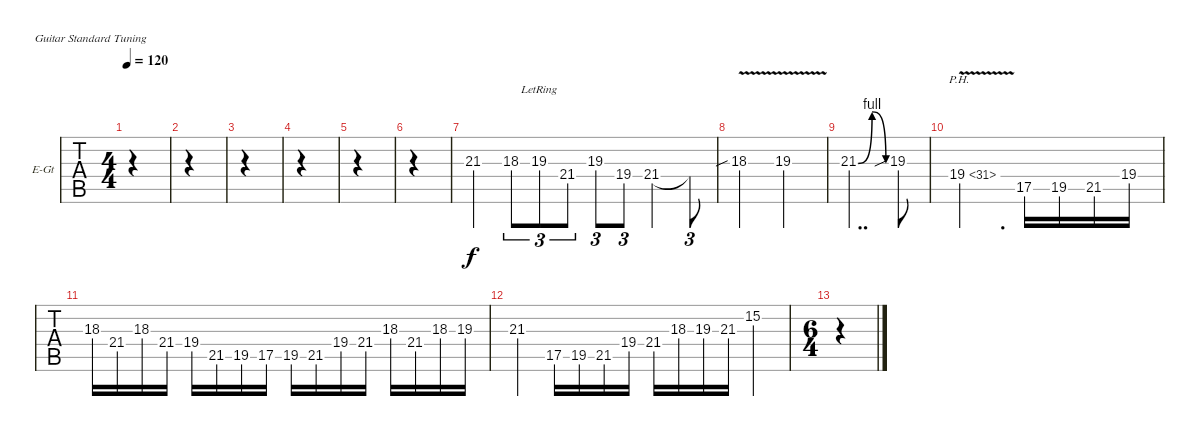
\defaultSystemsLayout 4
\bracketExtendMode groupsimilarinstruments
\firstSystemTrackNameOrientation horizontal
\otherSystemsTrackNameOrientation horizontal
\track ("Electric Guitar" "E-Gt") {instrument distortionguitar}
\staff {tabs}
\tuning (E4 B3 G3 D3 A2 E2)
\ts (4 4)
\tempo 120
\clef g2
\scale
0.487395
\ks c
|
\scale
0.256303 |
\scale
0.256303 |
\scale
0.333333 |
\scale
0.333333 |
\scale
0.333333 |
\scale
0.333333 21.3.4 18.3.8{tu (3 2)} 19.3{lr}.8{tu (3 2)} 21.4.8{tu (3 2)} 19.3.8{tu (3 2)} 19.4.8{tu (3 2)} 21.4.4 21.4{t}.8{tu (3 2)} |
\scale
0.333333 18.3{v sib}.2 19.3{v}.2 |
\scale
0.333333 21.3{be (bendrelease 0 0 25.2 4 41.4 4 52.199999999999996 0)}.2{dd} 19.3{sib}.8 |
19.4{ph 12 v ac}.2{d} 17.5.16 19.5.16 21.5.16 19.4.16 |
18.3.16 21.4.16 18.3.16 21.4.16 19.4.16 21.5.16 19.5.16 17.5.16 19.5.16 21.5.16 19.4.16 21.4.16 18.3.16 21.4.16 18.3.16 19.3.16 |
21.3.4 17.5.16 19.5.16 21.5.16 19.4.16 21.4.16 18.3.16 19.3.16 21.3.16 15.2.4 |
\ts (6 4)
